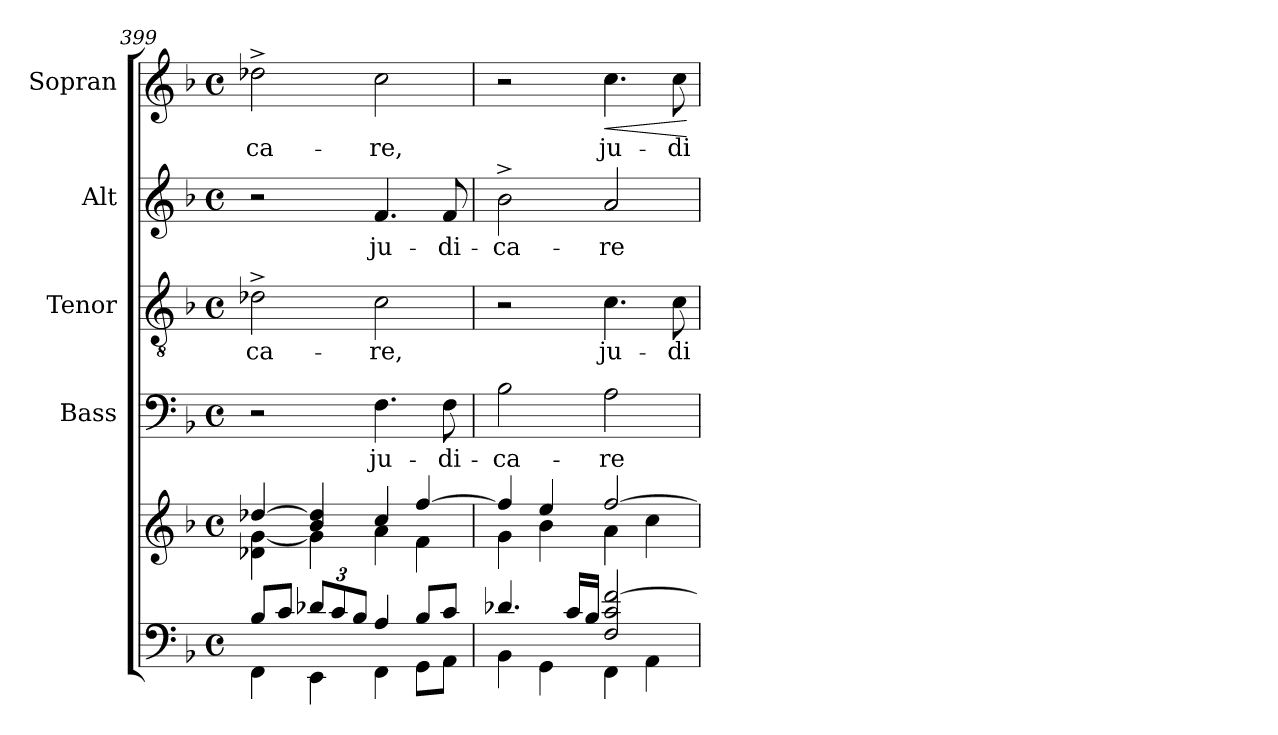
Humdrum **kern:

**kern	**kern	**kern	**text	**kern	**text	**kern	**text	**kern	**text	**dynam
*part5	*part5	*part4	*part4	*part3	*part3	*part2	*part2	*part1	*part1	*part1
*staff6	*staff5	*staff4	*staff4	*staff3	*staff3	*staff2	*staff2	*staff1	*staff1	*staff1
*	*	*I"Bass	*	*I"Tenor	*	*I"Alt	*	*I"Sopran	*	*
*	*	*I'B.	*	*I'T.	*	*I'A.	*	*I'S.	*	*
*clefF4	*clefG2	*clefF4	*	*clefGv2	*	*clefG2	*	*clefG2	*	*
*k[b-]	*k[b-]	*k[b-]	*	*k[b-]	*	*k[b-]	*	*k[b-]	*	*
*F:	*F:	*F:	*	*F:	*	*F:	*	*F:	*	*
*M4/4	*M4/4	*M4/4	*	*M4/4	*	*M4/4	*	*M4/4	*	*
*met(c)	*met(c)	*met(c)	*	*met(c)	*	*met(c)	*	*met(c)	*	*
=399	=399	=399	=399	=399	=399	=399	=399	=399	=399	=399
*^	*^	*	*	*	*	*	*	*	*	*
!	!	!	!	!	!	!	!LO:LY:b	!	!	!	!LO:LY:b	!
8B-/L	4FF\	[>4dd-X/	4d-X\ [<4g\	2r	.	2d-X^>\	-ca-	2r	.	2dd-X^>\	-ca-	.
8c/J	.	.	.	.	.	.	.	.	.	.	.	.
12d-X/L	4EE\	4b-/ 4dd-/]	4g\]	.	.	.	.	.	.	.	.	.
12c/	.	.	.	.	.	.	.	.	.	.	.	.
12B-/J	.	.	.	.	.	.	.	.	.	.	.	.
!	!	!	!	!	!LO:LY:b	!	!LO:LY:b	!	!LO:LY:b	!	!LO:LY:b	!
4A/	4FF\	4cc/	4a\	4.F\	ju-	2c\	-re,	4.f/	ju-	2cc\	-re,	.
8B-/L	8GG\L	[>4ff/	4f\	.	.	.	.	.	.	.	.	.
!	!	!	!	!	!LO:LY:b	!	!	!	!LO:LY:b	!	!	!
8c/J	8AA\J	.	.	8F\	-di-	.	.	8f/	-di-	.	.	.
!!LO:LB:g=z
=400	=400	=400	=400	=400	=400	=400	=400	=400	=400	=400	=400	=400
!	!	!	!	!	!LO:LY:b	!	!	!	!LO:LY:b	!	!	!
4.d-X/	4BB-\	4ff/]	4g\	2B-\	-ca-	2r	.	2b-^>\	-ca-	2r	.	.
.	4GG\	4ee/	4b-\	.	.	.	.	.	.	.	.	.
16c/LL	.	.	.	.	.	.	.	.	.	.	.	.
16B-/JJ	.	.	.	.	.	.	.	.	.	.	.	.
!	!	!	!	!	!LO:LY:b	!	!LO:LY:b	!	!LO:LY:b	!	!LO:LY:b	!LO:HP:b
2F/ 2c/ [>2f/	4FF\	[>2ff/	4a\	2A\	-re	4.c\	ju-	2a/	-re	4.cc\	ju-	<
.	4AA\	.	4cc\	.	.	.	.	.	.	.	.	.
!	!	!	!	!	!	!	!LO:LY:b	!	!	!	!LO:LY:b	!
.	.	.	.	.	.	8c\	-di-	.	.	8cc\	-di-	.
*v	*v	*	*	*	*	*	*	*	*	*	*	*
*	*v	*v	*	*	*	*	*	*	*	*	*
.	.	.	.	.	.	.	.	.	.	[
=	=	=	=	=	=	=	=	=	=	=
*-	*-	*-	*-	*-	*-	*-	*-	*-	*-	*-
